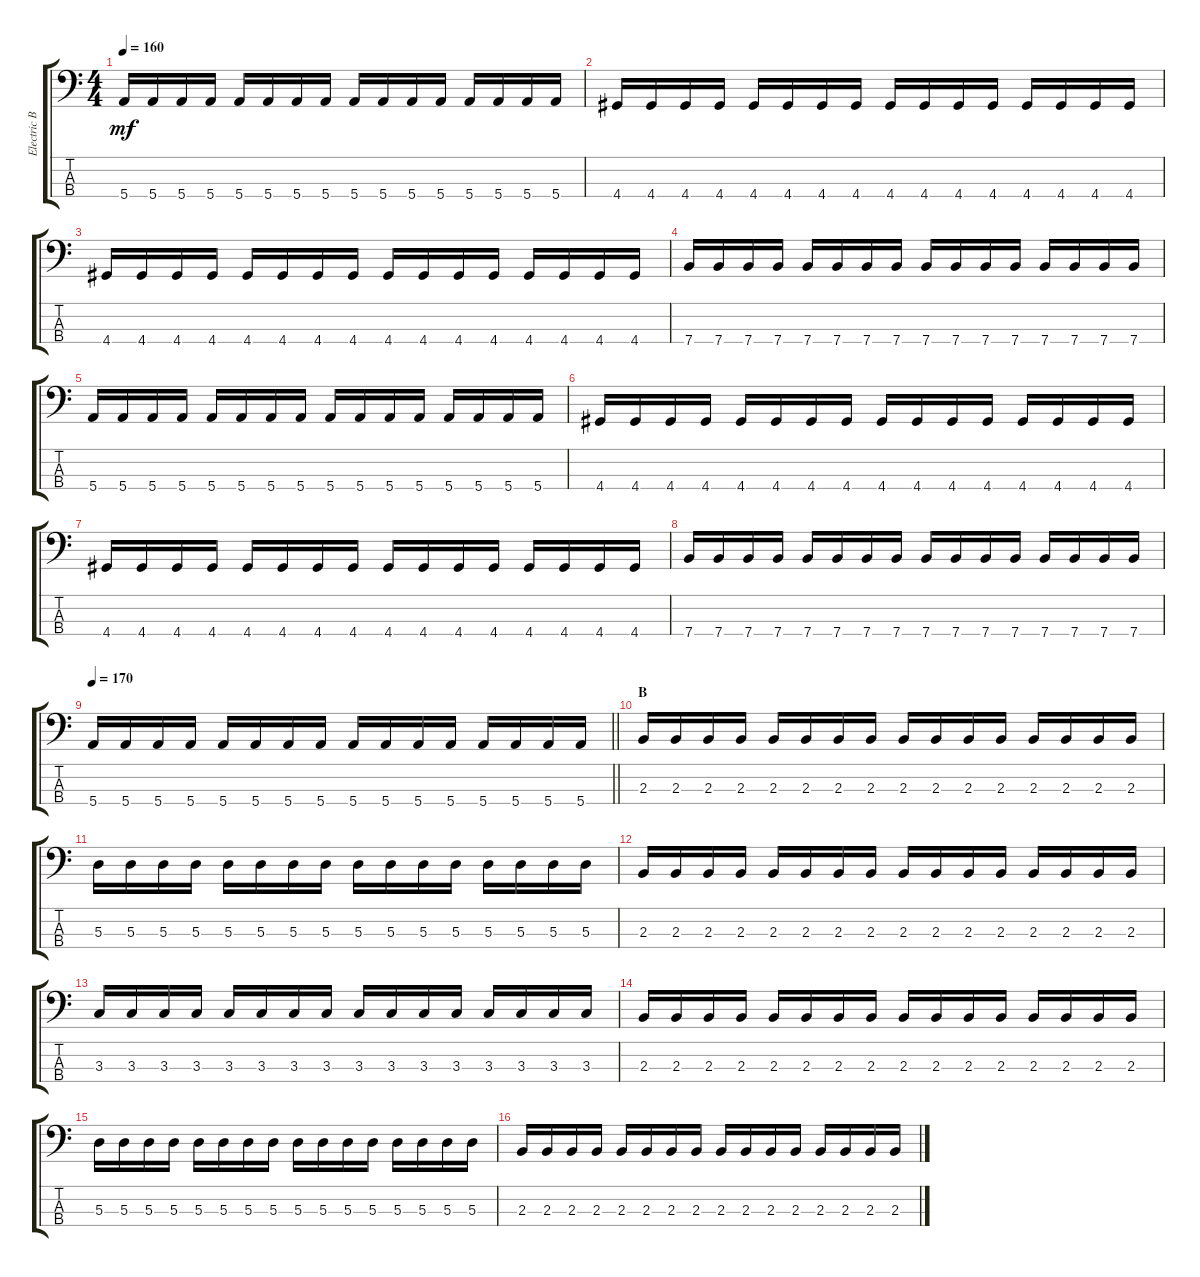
\track ("Electric Bass" "Electric B") {solo instrument electricbasspick}
\staff {score tabs}
\tuning (G2 D2 A1 E1) {hide}
\ts (4 4)
\tempo 160
\clef f4
\ks c
5.4.16{dy mf} 5.4.16 5.4.16 5.4.16 5.4.16 5.4.16 5.4.16 5.4.16 5.4.16 5.4.16 5.4.16 5.4.16 5.4.16 5.4.16 5.4.16 5.4.16 |
4.4.16 4.4.16 4.4.16 4.4.16 4.4.16 4.4.16 4.4.16 4.4.16 4.4.16 4.4.16 4.4.16 4.4.16 4.4.16 4.4.16 4.4.16 4.4.16 |
4.4.16 4.4.16 4.4.16 4.4.16 4.4.16 4.4.16 4.4.16 4.4.16 4.4.16 4.4.16 4.4.16 4.4.16 4.4.16 4.4.16 4.4.16 4.4.16 |
7.4.16 7.4.16 7.4.16 7.4.16 7.4.16 7.4.16 7.4.16 7.4.16 7.4.16 7.4.16 7.4.16 7.4.16 7.4.16 7.4.16 7.4.16 7.4.16 |
5.4.16 5.4.16 5.4.16 5.4.16 5.4.16 5.4.16 5.4.16 5.4.16 5.4.16 5.4.16 5.4.16 5.4.16 5.4.16 5.4.16 5.4.16 5.4.16 |
4.4.16 4.4.16 4.4.16 4.4.16 4.4.16 4.4.16 4.4.16 4.4.16 4.4.16 4.4.16 4.4.16 4.4.16 4.4.16 4.4.16 4.4.16 4.4.16 |
4.4.16 4.4.16 4.4.16 4.4.16 4.4.16 4.4.16 4.4.16 4.4.16 4.4.16 4.4.16 4.4.16 4.4.16 4.4.16 4.4.16 4.4.16 4.4.16 |
7.4.16 7.4.16 7.4.16 7.4.16 7.4.16 7.4.16 7.4.16 7.4.16 7.4.16 7.4.16 7.4.16 7.4.16 7.4.16 7.4.16 7.4.16 7.4.16 |
\tempo 170
\barLineRight lightlight
5.4.16 5.4.16 5.4.16 5.4.16 5.4.16 5.4.16 5.4.16 5.4.16 5.4.16 5.4.16 5.4.16 5.4.16 5.4.16 5.4.16 5.4.16 5.4.16 |
\section ("" "B")
2.3.16 2.3.16 2.3.16 2.3.16 2.3.16 2.3.16 2.3.16 2.3.16 2.3.16 2.3.16 2.3.16 2.3.16 2.3.16 2.3.16 2.3.16 2.3.16 |
5.3.16 5.3.16 5.3.16 5.3.16 5.3.16 5.3.16 5.3.16 5.3.16 5.3.16 5.3.16 5.3.16 5.3.16 5.3.16 5.3.16 5.3.16 5.3.16 |
2.3.16 2.3.16 2.3.16 2.3.16 2.3.16 2.3.16 2.3.16 2.3.16 2.3.16 2.3.16 2.3.16 2.3.16 2.3.16 2.3.16 2.3.16 2.3.16 |
3.3.16 3.3.16 3.3.16 3.3.16 3.3.16 3.3.16 3.3.16 3.3.16 3.3.16 3.3.16 3.3.16 3.3.16 3.3.16 3.3.16 3.3.16 3.3.16 |
2.3.16 2.3.16 2.3.16 2.3.16 2.3.16 2.3.16 2.3.16 2.3.16 2.3.16 2.3.16 2.3.16 2.3.16 2.3.16 2.3.16 2.3.16 2.3.16 |
5.3.16 5.3.16 5.3.16 5.3.16 5.3.16 5.3.16 5.3.16 5.3.16 5.3.16 5.3.16 5.3.16 5.3.16 5.3.16 5.3.16 5.3.16 5.3.16 |
2.3.16 2.3.16 2.3.16 2.3.16 2.3.16 2.3.16 2.3.16 2.3.16 2.3.16 2.3.16 2.3.16 2.3.16 2.3.16 2.3.16 2.3.16 2.3.16
